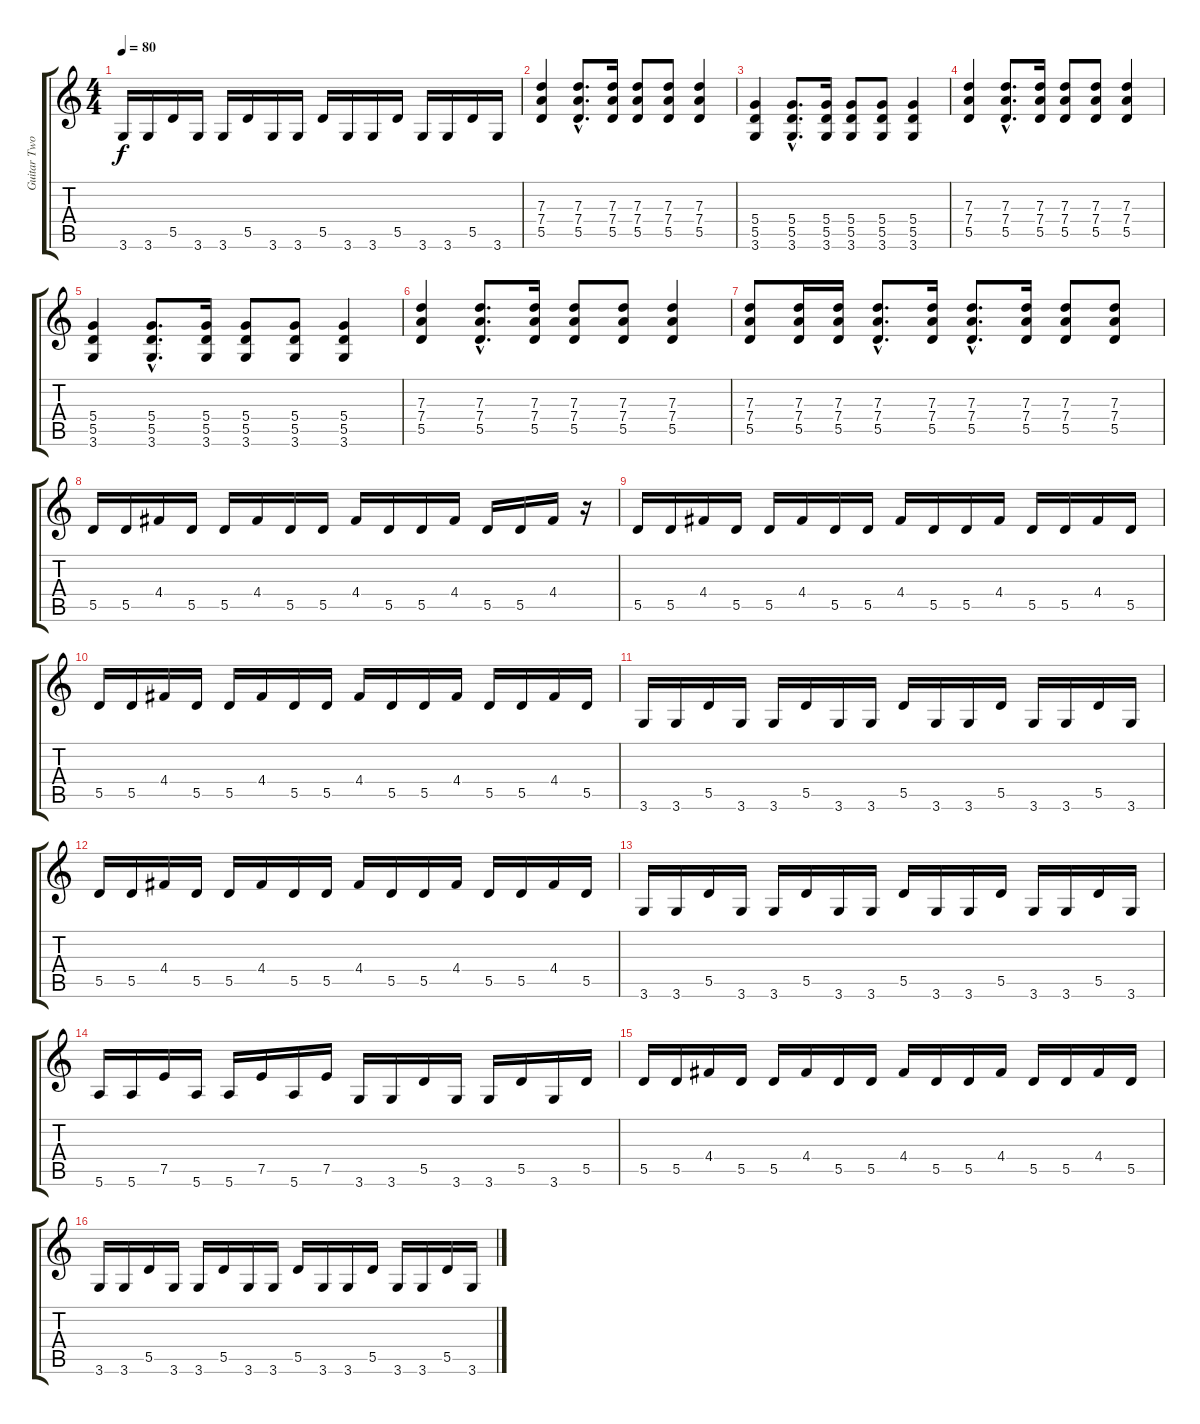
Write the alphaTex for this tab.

\track ("Guitar Two" "Guitar Two") {instrument acousticguitarsteel}
\staff {score tabs}
\tuning (E4 B3 G3 D3 A2 E2) {hide}
\ts (4 4)
\tempo 80
\clef g2
\ks c
3.6.16{dy f} 3.6.16 5.5.16 3.6.16 3.6.16 5.5.16 3.6.16 3.6.16 5.5.16 3.6.16 3.6.16 5.5.16 3.6.16 3.6.16 5.5.16 3.6.16 |
(7.3 7.4 5.5).4 (7.3{hac} 7.4{hac} 5.5{hac}).8{d} (7.3 7.4 5.5).16 (7.3 7.4 5.5).8 (7.3 7.4 5.5).8 (7.3 7.4 5.5).4 |
(5.4 5.5 3.6).4 (5.4{hac} 5.5{hac} 3.6{hac}).8{d} (5.4 5.5 3.6).16 (5.4 5.5 3.6).8 (5.4 5.5 3.6).8 (5.4 5.5 3.6).4 |
(7.3 7.4 5.5).4 (7.3{hac} 7.4{hac} 5.5{hac}).8{d} (7.3 7.4 5.5).16 (7.3 7.4 5.5).8 (7.3 7.4 5.5).8 (7.3 7.4 5.5).4 |
(5.4 5.5 3.6).4 (5.4{hac} 5.5{hac} 3.6{hac}).8{d} (5.4 5.5 3.6).16 (5.4 5.5 3.6).8 (5.4 5.5 3.6).8 (5.4 5.5 3.6).4 |
(7.3 7.4 5.5).4 (7.3{hac} 7.4{hac} 5.5{hac}).8{d} (7.3 7.4 5.5).16 (7.3 7.4 5.5).8 (7.3 7.4 5.5).8 (7.3 7.4 5.5).4 |
(7.3 7.4 5.5).8 (7.3 7.4 5.5).16 (7.3 7.4 5.5).16 (7.3{hac} 7.4{hac} 5.5{hac}).8{d} (7.3 7.4 5.5).16 (7.3{hac} 7.4{hac} 5.5{hac}).8{d} (7.3 7.4 5.5).16 (7.3 7.4 5.5).8 (7.3 7.4 5.5).8 |
5.5.16 5.5.16 4.4.16 5.5.16 5.5.16 4.4.16 5.5.16 5.5.16 4.4.16 5.5.16 5.5.16 4.4.16 5.5.16 5.5.16 4.4.16 r.16 |
5.5.16 5.5.16 4.4.16 5.5.16 5.5.16 4.4.16 5.5.16 5.5.16 4.4.16 5.5.16 5.5.16 4.4.16 5.5.16 5.5.16 4.4.16 5.5.16 |
5.5.16 5.5.16 4.4.16 5.5.16 5.5.16 4.4.16 5.5.16 5.5.16 4.4.16 5.5.16 5.5.16 4.4.16 5.5.16 5.5.16 4.4.16 5.5.16 |
3.6.16 3.6.16 5.5.16 3.6.16 3.6.16 5.5.16 3.6.16 3.6.16 5.5.16 3.6.16 3.6.16 5.5.16 3.6.16 3.6.16 5.5.16 3.6.16 |
5.5.16 5.5.16 4.4.16 5.5.16 5.5.16 4.4.16 5.5.16 5.5.16 4.4.16 5.5.16 5.5.16 4.4.16 5.5.16 5.5.16 4.4.16 5.5.16 |
3.6.16 3.6.16 5.5.16 3.6.16 3.6.16 5.5.16 3.6.16 3.6.16 5.5.16 3.6.16 3.6.16 5.5.16 3.6.16 3.6.16 5.5.16 3.6.16 |
5.6.16 5.6.16 7.5.16 5.6.16 5.6.16 7.5.16 5.6.16 7.5.16 3.6.16 3.6.16 5.5.16 3.6.16 3.6.16 5.5.16 3.6.16 5.5.16 |
5.5.16 5.5.16 4.4.16 5.5.16 5.5.16 4.4.16 5.5.16 5.5.16 4.4.16 5.5.16 5.5.16 4.4.16 5.5.16 5.5.16 4.4.16 5.5.16 |
3.6.16 3.6.16 5.5.16 3.6.16 3.6.16 5.5.16 3.6.16 3.6.16 5.5.16 3.6.16 3.6.16 5.5.16 3.6.16 3.6.16 5.5.16 3.6.16
